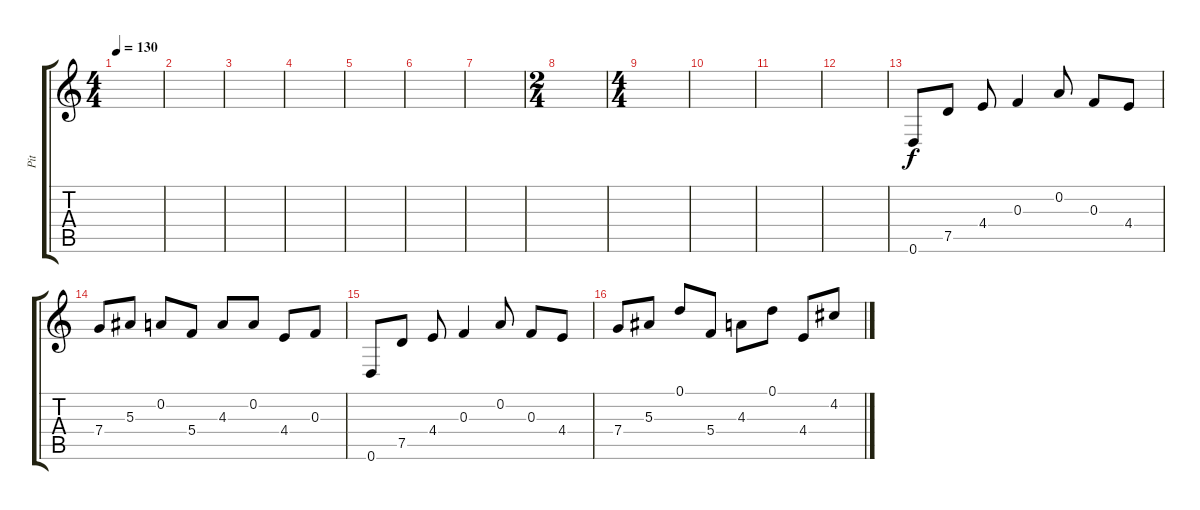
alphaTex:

\track ("Pit" "Pit") {instrument acousticguitarsteel}
\staff {score tabs}
\tuning (D4 A3 F3 C3 G2 D2) {hide}
\ts (4 4)
\tempo 130
\clef g2
\ks c
|
|
|
|
|
|
|
\ts (2 4)
|
\ts (4 4)
|
|
|
|
0.6.8 7.5.8 4.4.8 0.3.4 0.2.8 0.3.8 4.4.8 |
7.4.8 5.3.8 0.2.8 5.4.8 4.3.8 0.2.8 4.4.8 0.3.8 |
0.6.8 7.5.8 4.4.8 0.3.4 0.2.8 0.3.8 4.4.8 |
7.4.8 5.3.8 0.1.8 5.4.8 4.3.8 0.1.8 4.4.8 4.2.8
